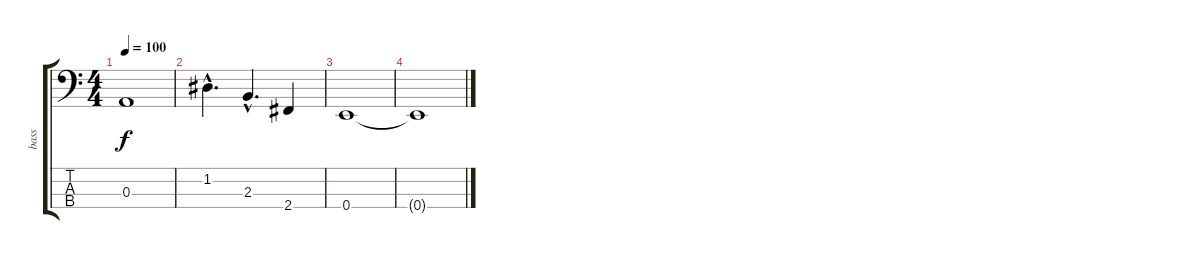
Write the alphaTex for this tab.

\track ("bass" "bass") {instrument electricbassfinger}
\staff {score tabs}
\tuning (G2 D2 A1 E1) {hide}
\ts (4 4)
\tempo 100
\clef f4
\ks c
0.3.1{dy f} |
1.2{hac}.4{d} 2.3{hac}.4{d} 2.4.4 |
0.4.1 |
0.4{t}.1
